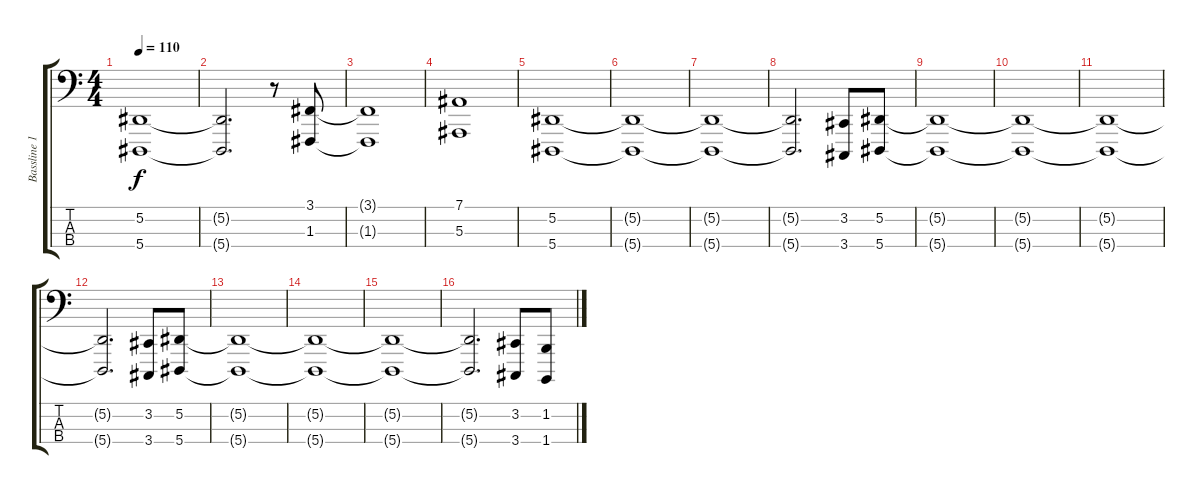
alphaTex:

\track ("Bassline 1 Lower Oct." "Bassline 1") {instrument lead1square}
\staff {score tabs}
\tuning (Eb2 Bb1 F1 Bb0) {hide}
\ts (4 4)
\tempo 110
\clef f4
\ks c
(5.2 5.4).1{dy f} |
(5.2{t} 5.4{t}).2{d} r.8 (3.1 1.3).8 |
(3.1{t} 1.3{t}).1 |
(7.1 5.3).1 |
(5.2 5.4).1 |
(5.2{t} 5.4{t}).1 |
(5.2{t} 5.4{t}).1{volume 3} |
(5.2{t} 5.4{t}).2{d} (3.2 3.4).8{volume 13} (5.2 5.4).8 |
(5.2{t} 5.4{t}).1 |
(5.2{t} 5.4{t}).1 |
(5.2{t} 5.4{t}).1{volume 3} |
(5.2{t} 5.4{t}).2{d} (3.2 3.4).8{volume 13} (5.2 5.4).8 |
(5.2{t} 5.4{t}).1 |
(5.2{t} 5.4{t}).1 |
(5.2{t} 5.4{t}).1{volume 3} |
(5.2{t} 5.4{t}).2{d} (3.2 3.4).8{volume 13} (1.2 1.4).8
